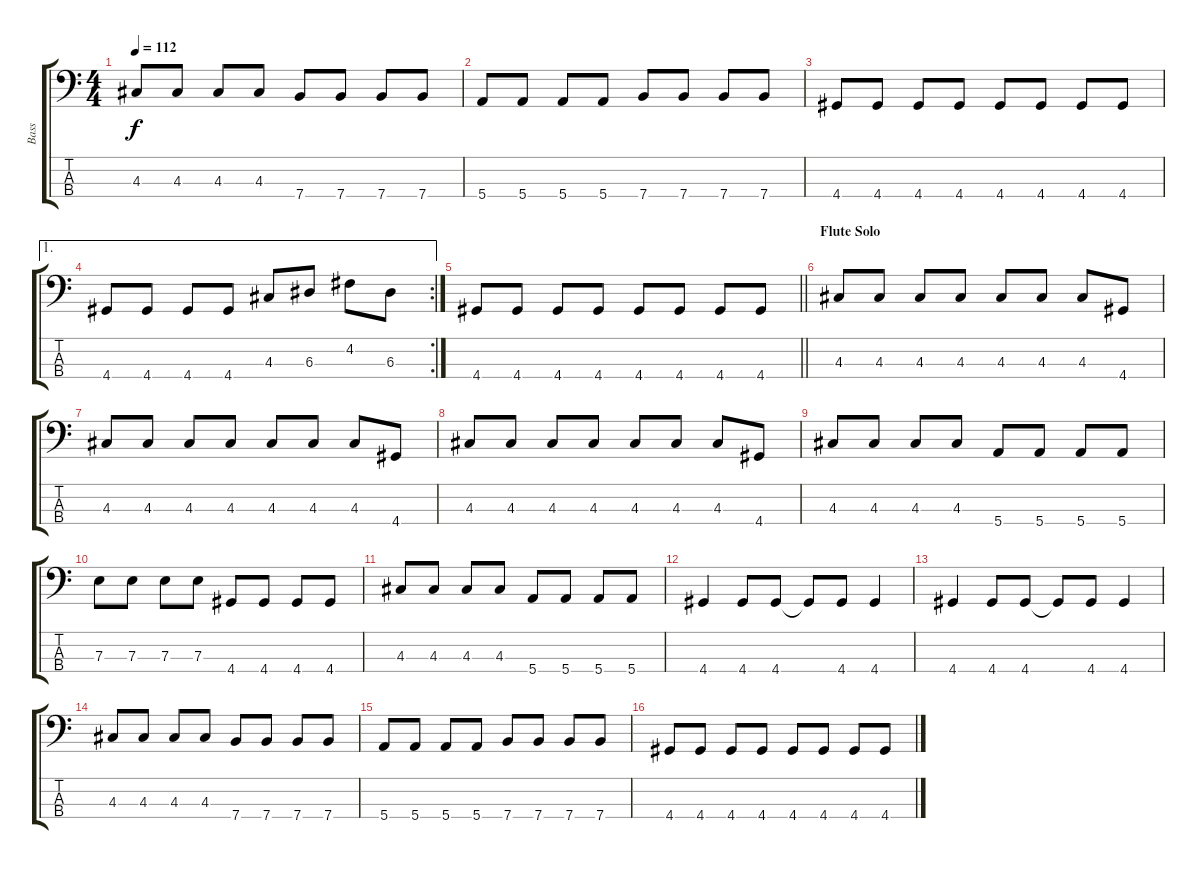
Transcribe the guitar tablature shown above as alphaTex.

\track ("Bass" "Bass") {instrument electricbasspick}
\staff {score tabs}
\tuning (G2 D2 A1 E1) {hide}
\ts (4 4)
\tempo 112
\clef f4
\ks c
4.3.8{dy f} 4.3.8 4.3.8 4.3.8 7.4.8 7.4.8 7.4.8 7.4.8 |
5.4.8 5.4.8 5.4.8 5.4.8 7.4.8 7.4.8 7.4.8 7.4.8 |
4.4.8 4.4.8 4.4.8 4.4.8 4.4.8 4.4.8 4.4.8 4.4.8 |
\ae 1
\rc 2
4.4.8 4.4.8 4.4.8 4.4.8 4.3.8 6.3.8 4.2.8 6.3.8 |
\barLineRight lightlight
4.4.8 4.4.8 4.4.8 4.4.8 4.4.8 4.4.8 4.4.8 4.4.8 |
\section ("" "Flute Solo")
4.3.8 4.3.8 4.3.8 4.3.8 4.3.8 4.3.8 4.3.8 4.4.8 |
4.3.8 4.3.8 4.3.8 4.3.8 4.3.8 4.3.8 4.3.8 4.4.8 |
4.3.8 4.3.8 4.3.8 4.3.8 4.3.8 4.3.8 4.3.8 4.4.8 |
4.3.8 4.3.8 4.3.8 4.3.8 5.4.8 5.4.8 5.4.8 5.4.8 |
7.3.8 7.3.8 7.3.8 7.3.8 4.4.8 4.4.8 4.4.8 4.4.8 |
4.3.8 4.3.8 4.3.8 4.3.8 5.4.8 5.4.8 5.4.8 5.4.8 |
4.4.4 4.4.8 4.4.8 4.4{t}.8 4.4.8 4.4.4 |
4.4.4 4.4.8 4.4.8 4.4{t}.8 4.4.8 4.4.4 |
4.3.8 4.3.8 4.3.8 4.3.8 7.4.8 7.4.8 7.4.8 7.4.8 |
5.4.8 5.4.8 5.4.8 5.4.8 7.4.8 7.4.8 7.4.8 7.4.8 |
4.4.8 4.4.8 4.4.8 4.4.8 4.4.8 4.4.8 4.4.8 4.4.8
